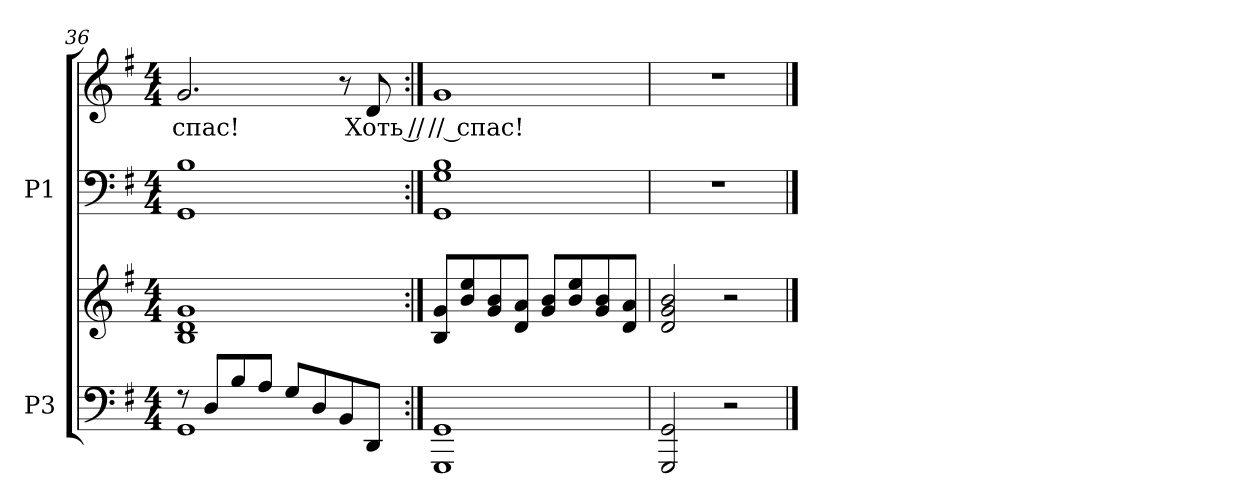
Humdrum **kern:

**kern	**kern	**kern	**kern	**text
*part2	*part2	*part1	*part1	*part1
*staff4	*staff3	*staff2	*staff1	*staff1
*I"P3	*	*I"P1	*	*
!!LO:LB:g=z
*clefF4	*clefG2	*clefF4	*clefG2	*
*k[f#]	*k[f#]	*k[f#]	*k[f#]	*
*G:	*G:	*G:	*G:	*
*M4/4	*M4/4	*M4/4	*M4/4	*
=36	=36	=36	=36	=36
*^	*	*	*	*
!	!	!	!	!	!LO:LY:b:color=#000000
8r	1GGi	1Bi 1di 1gi	1GGi 1Bi	2.gi/	спас!
8Di/L	.	.	.	.	.
8Bi/	.	.	.	.	.
8Ai/J	.	.	.	.	.
8Gi/L	.	.	.	.	.
8Di/	.	.	.	.	.
8BBi/	.	.	.	8r	.
!	!	!	!	!	!LO:LY:b:color=#000000
8DDi/J	.	.	.	8di/	Хоть //
*v	*v	*	*	*	*
=37:|!	=37:|!	=37:|!	=37:|!	=37:|!
!	!	!	!	!LO:LY:b:color=#000000
1GGGi 1GGi	8Bi/ 8giL	1GGi 1Gi 1Bi	1gi	// спас!
.	8bi/ 8eei	.	.	.
.	8gi/ 8bi	.	.	.
.	8di/ 8aiJ	.	.	.
.	8gi/ 8biL	.	.	.
.	8bi/ 8eei	.	.	.
.	8gi/ 8bi	.	.	.
.	8di/ 8aiJ	.	.	.
=38	=38	=38	=38	=38
2GGGi/ 2GGi	2di/ 2gi 2bi	1r	1r	.
2r	2r	.	.	.
==	==	==	==	==
*-	*-	*-	*-	*-
